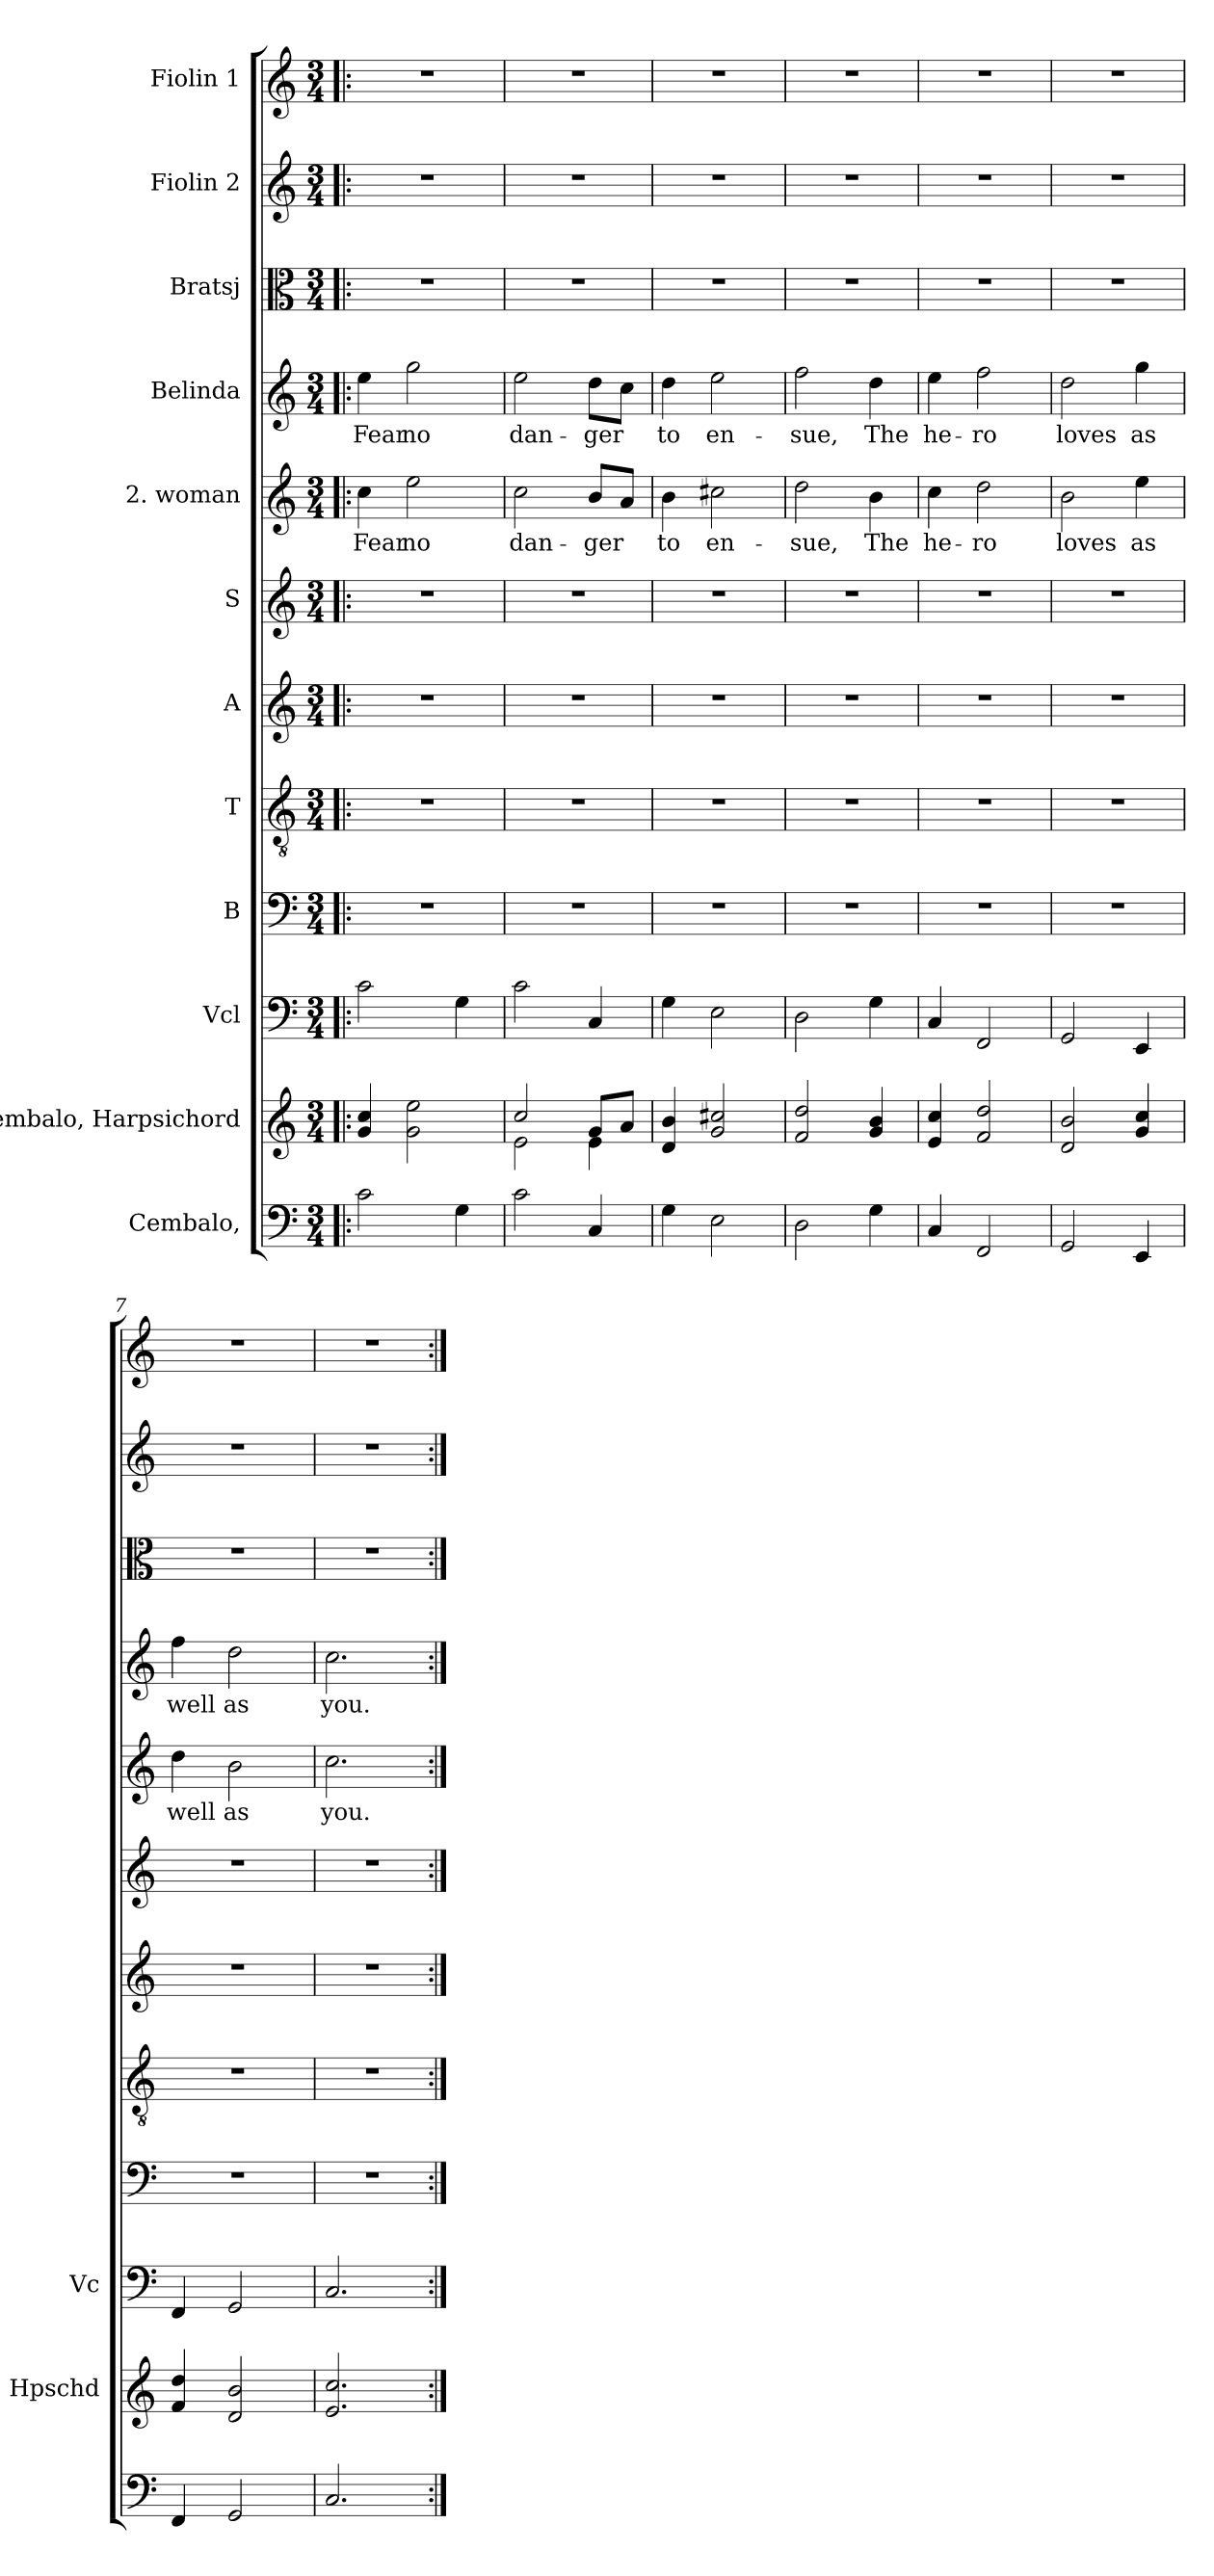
**kern	**kern	**kern	**kern	**kern	**kern	**kern	**kern	**text	**kern	**text	**kern	**kern	**kern
*part12	*part11	*part10	*part9	*part8	*part7	*part6	*part5	*part5	*part4	*part4	*part3	*part2	*part1
*staff12	*staff11	*staff10	*staff9	*staff8	*staff7	*staff6	*staff5	*staff5	*staff4	*staff4	*staff3	*staff2	*staff1
*I"Cembalo,	*I"Cembalo, Harpsichord	*I"Vcl	*I"B	*I"T	*I"A	*I"S	*I"2. woman	*	*I"Belinda	*	*I"Bratsj	*I"Fiolin 2	*I"Fiolin 1
*	*I'Hpschd	*I'Vc	*	*	*	*	*	*	*	*	*	*	*
*clefF4	*clefG2	*clefF4	*clefF4	*clefGv2	*clefG2	*clefG2	*clefG2	*	*clefG2	*	*clefC3	*clefG2	*clefG2
*k[]	*k[]	*k[]	*k[]	*k[]	*k[]	*k[]	*k[]	*	*k[]	*	*k[]	*k[]	*k[]
*M3/4	*M3/4	*M3/4	*M3/4	*M3/4	*M3/4	*M3/4	*M3/4	*	*M3/4	*	*M3/4	*M3/4	*M3/4
*MM180	*MM180	*MM180	*MM180	*MM180	*MM180	*MM180	*MM180	*	*MM180	*	*MM180	*MM180	*MM180
=1!|:	=1!|:	=1!|:	=1!|:	=1!|:	=1!|:	=1!|:	=1!|:	=1!|:	=1!|:	=1!|:	=1!|:	=1!|:	=1!|:
!	!	!	!	!	!	!	!	!LO:LY:b	!	!LO:LY:b	!	!	!
2c\	4g/ 4cc/	2c\	2.r	2.r	2.r	2.r	4cc\	Fear	4ee\	Fear	2.r	2.r	2.r
!	!	!	!	!	!	!	!	!LO:LY:b	!	!LO:LY:b	!	!	!
.	2g\ 2ee\	.	.	.	.	.	2ee\	no	2gg\	no	.	.	.
4G\	.	4G\	.	.	.	.	.	.	.	.	.	.	.
=2	=2	=2	=2	=2	=2	=2	=2	=2	=2	=2	=2	=2	=2
*	*^	*	*	*	*	*	*	*	*	*	*	*	*
!	!	!	!	!	!	!	!	!	!LO:LY:b	!	!LO:LY:b	!	!	!
2c\	2cc/	2e\	2c\	2.r	2.r	2.r	2.r	2cc\	dan-	2ee\	dan-	2.r	2.r	2.r
!	!	!	!	!	!	!	!	!	!LO:LY:b	!	!LO:LY:b	!	!	!
4C/	8g/L	4e\	4C/	.	.	.	.	8b/L	-ger	8dd\L	-ger	.	.	.
.	8a/J	.	.	.	.	.	.	8a/J	.	8cc\J	.	.	.	.
*	*v	*v	*	*	*	*	*	*	*	*	*	*	*	*
=3	=3	=3	=3	=3	=3	=3	=3	=3	=3	=3	=3	=3	=3
!	!	!	!	!	!	!	!	!LO:LY:b	!	!LO:LY:b	!	!	!
4G\	4d/ 4b/	4G\	2.r	2.r	2.r	2.r	4b\	to	4dd\	to	2.r	2.r	2.r
!	!	!	!	!	!	!	!	!LO:LY:b	!	!LO:LY:b	!	!	!
2E\	2g/ 2cc#X/	2E\	.	.	.	.	2cc#X\	en-	2ee\	en-	.	.	.
=4	=4	=4	=4	=4	=4	=4	=4	=4	=4	=4	=4	=4	=4
!	!	!	!	!	!	!	!	!LO:LY:b	!	!LO:LY:b	!	!	!
2D\	2f/ 2dd/	2D\	2.r	2.r	2.r	2.r	2dd\	-sue,	2ff\	-sue,	2.r	2.r	2.r
!	!	!	!	!	!	!	!	!LO:LY:b	!	!LO:LY:b	!	!	!
4G\	4g/ 4b/	4G\	.	.	.	.	4b\	The	4dd\	The	.	.	.
=5	=5	=5	=5	=5	=5	=5	=5	=5	=5	=5	=5	=5	=5
!	!	!	!	!	!	!	!	!LO:LY:b	!	!LO:LY:b	!	!	!
4C/	4e/ 4cc/	4C/	2.r	2.r	2.r	2.r	4cc\	he-	4ee\	he-	2.r	2.r	2.r
!	!	!	!	!	!	!	!	!LO:LY:b	!	!LO:LY:b	!	!	!
2FF/	2f/ 2dd/	2FF/	.	.	.	.	2dd\	-ro	2ff\	-ro	.	.	.
=6	=6	=6	=6	=6	=6	=6	=6	=6	=6	=6	=6	=6	=6
!	!	!	!	!	!	!	!	!LO:LY:b	!	!LO:LY:b	!	!	!
2GG/	2d/ 2b/	2GG/	2.r	2.r	2.r	2.r	2b\	loves	2dd\	loves	2.r	2.r	2.r
!	!	!	!	!	!	!	!	!LO:LY:b	!	!LO:LY:b	!	!	!
4EE/	4g/ 4cc/	4EE/	.	.	.	.	4ee\	as	4gg\	as	.	.	.
=7	=7	=7	=7	=7	=7	=7	=7	=7	=7	=7	=7	=7	=7
!	!	!	!	!	!	!	!	!LO:LY:b	!	!LO:LY:b	!	!	!
4FF/	4f/ 4dd/	4FF/	2.r	2.r	2.r	2.r	4dd\	well	4ff\	well	2.r	2.r	2.r
!	!	!	!	!	!	!	!	!LO:LY:b	!	!LO:LY:b	!	!	!
2GG/	2d/ 2b/	2GG/	.	.	.	.	2b\	as	2dd\	as	.	.	.
=8	=8	=8	=8	=8	=8	=8	=8	=8	=8	=8	=8	=8	=8
!	!	!	!	!	!	!	!	!LO:LY:b	!	!LO:LY:b	!	!	!
2.C/	2.e/ 2.cc/	2.C/	2.r	2.r	2.r	2.r	2.cc\	you.	2.cc\	you.	2.r	2.r	2.r
=:|!	=:|!	=:|!	=:|!	=:|!	=:|!	=:|!	=:|!	=:|!	=:|!	=:|!	=:|!	=:|!	=:|!
*-	*-	*-	*-	*-	*-	*-	*-	*-	*-	*-	*-	*-	*-
